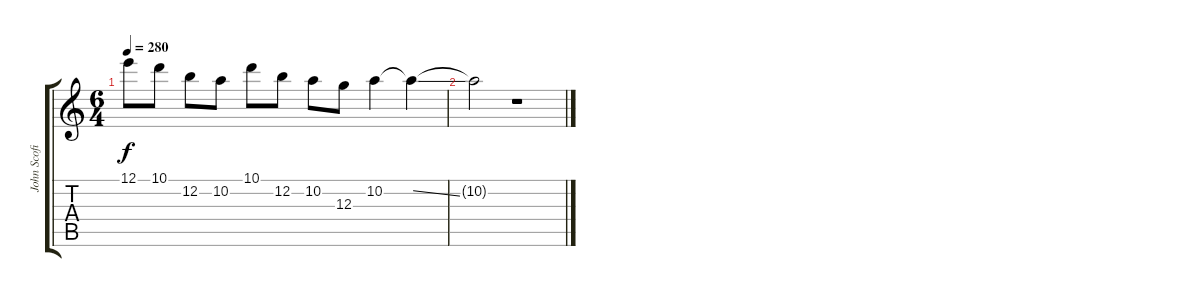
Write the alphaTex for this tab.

\track ("John Scofield" "John Scofi") {instrument overdrivenguitar}
\staff {score tabs}
\tuning (E4 B3 G3 D3 A2 E2) {hide}
\ts (6 4)
\tempo 280
\clef g2
\ks c
12.1.8{dy f} 10.1.8 12.2.8 10.2.8 10.1.8 12.2.8 10.2.8 12.3.8 10.2.4 10.2{ss t}.4 |
10.2{t}.2 r.1
